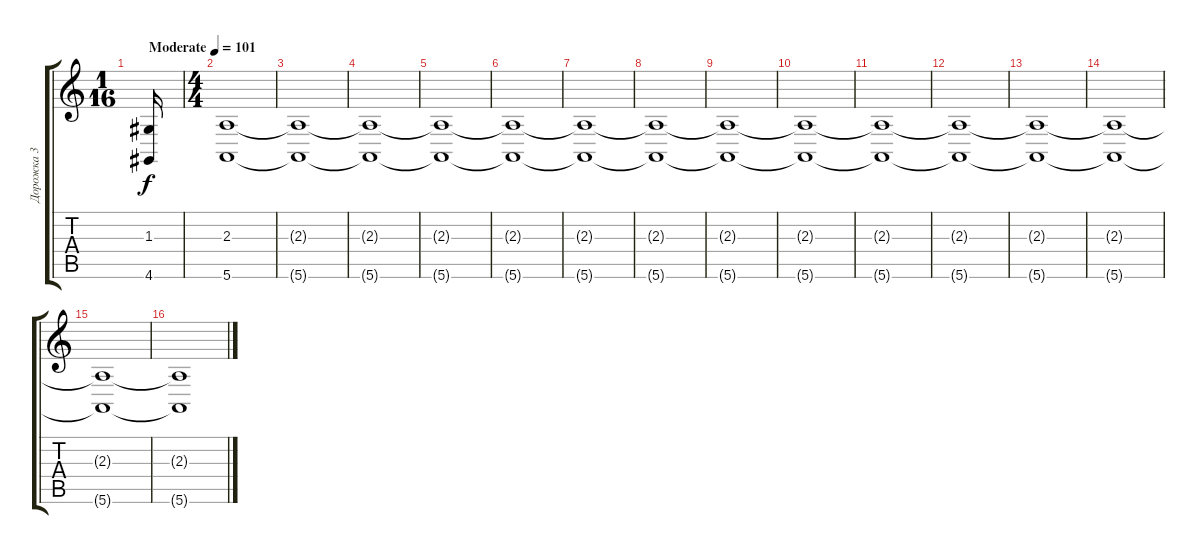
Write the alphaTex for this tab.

\track ("Дорожка 3" "Дорожка 3") {instrument drawbarorgan}
\staff {score tabs}
\tuning (E4 B3 G3 D3 A2 E2) {hide}
\ts (1 16)
\tempo (101 "Moderate")
\clef g2
\ks c
(1.3 4.6).16{dy f instrument drawbarorgan} |
\ts (4 4)
(2.3 5.6).1 |
(2.3{t} 5.6{t}).1 |
(2.3{t} 5.6{t}).1 |
(2.3{t} 5.6{t}).1 |
(2.3{t} 5.6{t}).1 |
(2.3{t} 5.6{t}).1 |
(2.3{t} 5.6{t}).1 |
(2.3{t} 5.6{t}).1 |
(2.3{t} 5.6{t}).1 |
(2.3{t} 5.6{t}).1 |
(2.3{t} 5.6{t}).1 |
(2.3{t} 5.6{t}).1 |
(2.3{t} 5.6{t}).1 |
(2.3{t} 5.6{t}).1 |
(2.3{t} 5.6{t}).1
